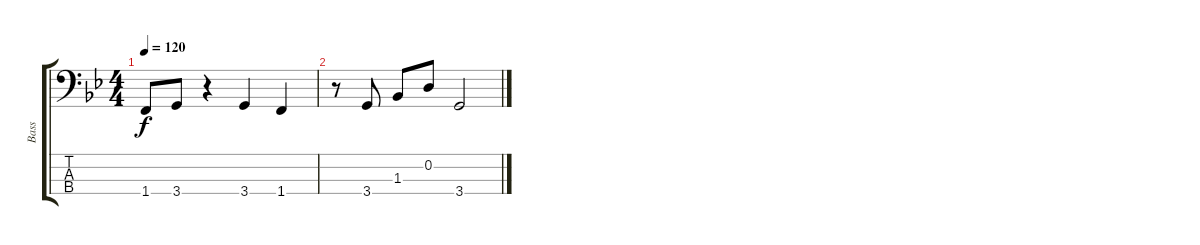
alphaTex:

\track ("Bass" "Bass") {instrument acousticbass}
\staff {score tabs}
\tuning (G2 D2 A1 E1) {hide}
\ts (4 4)
\tempo 120
\clef f4
\ks gminor
1.4.8{dy f} 3.4.8 r.4 3.4.4 1.4.4 |
r.8 3.4.8 1.3.8 0.2.8 3.4.2
